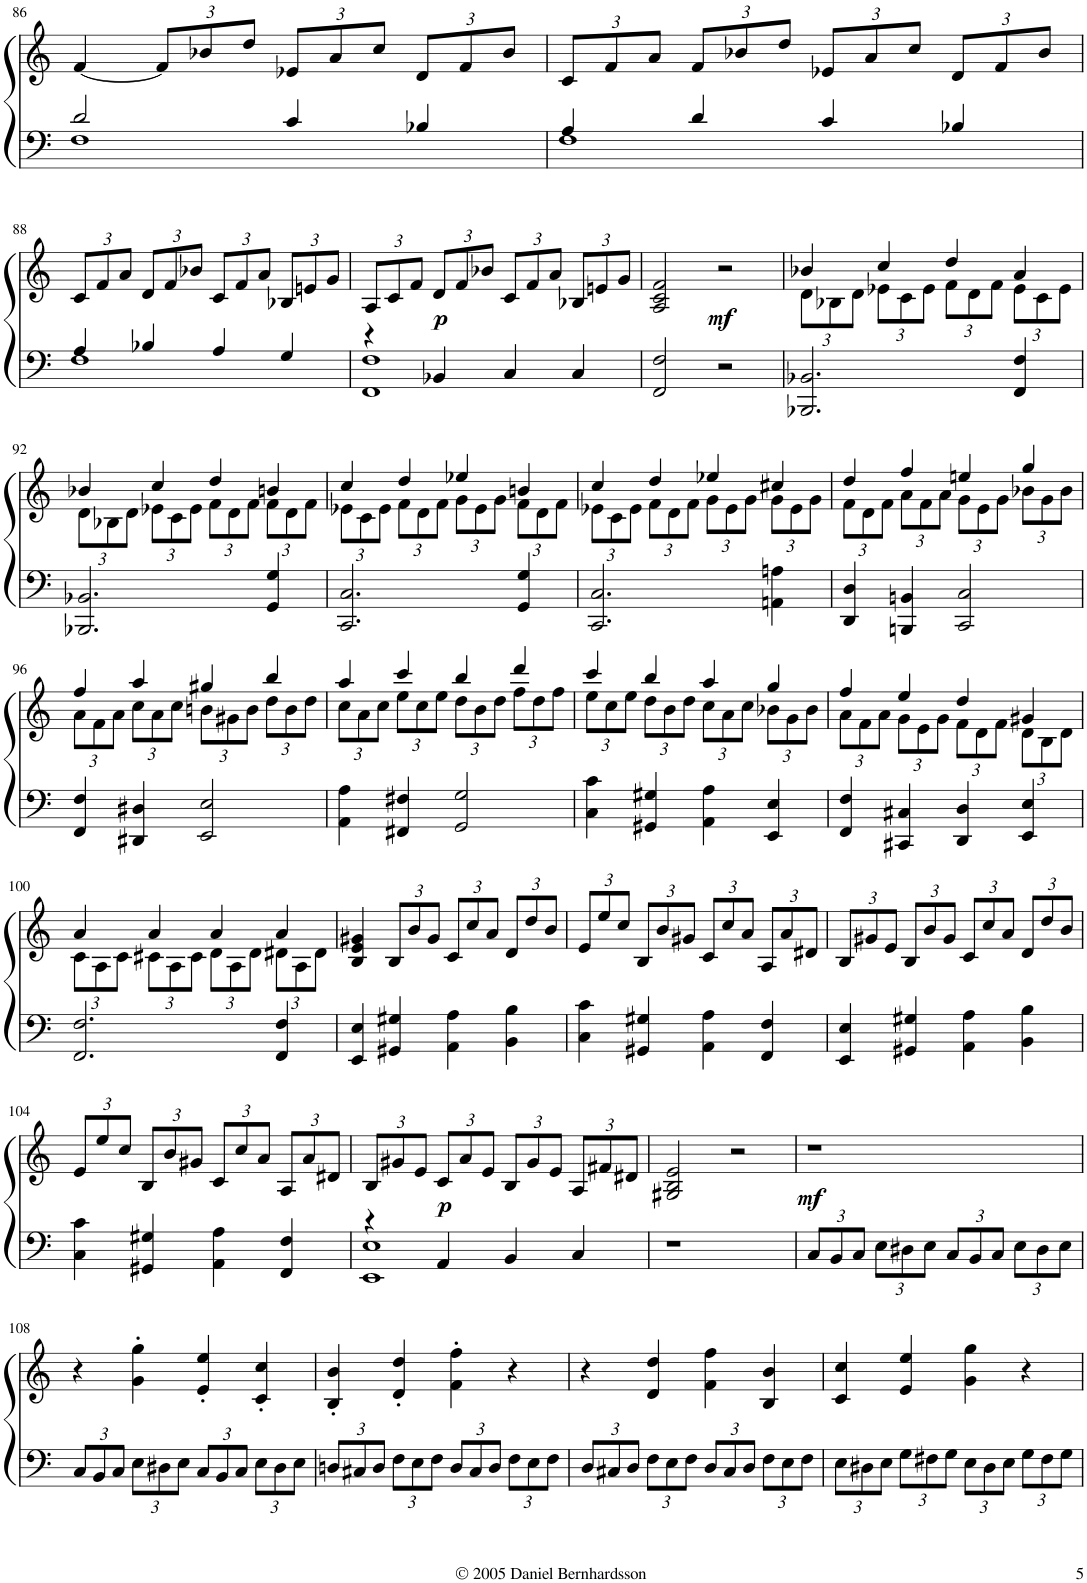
**kern	**kern	**dynam
*part1	*part1	*part1
*staff2	*staff1	*staff1/2
*I"Piano	*	*
*I'Pno.	*	*
!!LO:PB:g=z
*clefF4	*clefG2	*
*k[]	*k[]	*
*M4/4	*M4/4	*
*met(c)	*met(c)	*
=86	=86	=86
*^	*	*
2d/	1F	[4f/	.
*	*	*Xbrackettup	*
.	.	12f/L]	.
.	.	12b-X/	.
.	.	12dd/J	.
4c/	.	12e-X/L	.
.	.	12a/	.
.	.	12cc/J	.
4B-X/	.	12d/L	.
.	.	12f/	.
.	.	12b-/J	.
=87	=87	=87	=87
4A/	1F	12c/L	.
.	.	12f/	.
.	.	12a/J	.
4d/	.	12f/L	.
.	.	12b-X/	.
.	.	12dd/J	.
4c/	.	12e-X/L	.
.	.	12a/	.
.	.	12cc/J	.
4B-X/	.	12d/L	.
.	.	12f/	.
.	.	12b-/J	.
!!LO:LB:g=z
=88	=88	=88	=88
4A/	1F	12c/L	.
.	.	12f/	.
.	.	12a/J	.
4B-X/	.	12d/L	.
.	.	12f/	.
.	.	12b-X/J	.
4A/	.	12c/L	.
.	.	12f/	.
.	.	12a/J	.
4G/	.	12B-X/L	.
.	.	12en/	.
.	.	12g/J	.
=89	=89	=89	=89
4r	1FF 1F	12A/L	.
.	.	12c/	.
.	.	12f/J	.
!	!	!	!LO:DY:b
4BB-X/	.	12d/L	p
.	.	12f/	.
.	.	12b-X/J	.
4C/	.	12c/L	.
.	.	12f/	.
.	.	12a/J	.
4C/	.	12B-X/L	.
.	.	12en/	.
.	.	12g/J	.
*v	*v	*	*
=90	=90	=90
2FF/ 2F/	2A/ 2c/ 2f/	.
!	!	!LO:DY:b
2r	2r	mf
=91	=91	=91
*	*^	*
2.BBB-X/ 2.BB-X/	4b-X/	12d\L	.
.	.	12B-X\	.
.	.	12d\J	.
.	4cc/	12e-X\L	.
.	.	12c\	.
.	.	12e-\J	.
.	4dd/	12f\L	.
.	.	12d\	.
.	.	12f\J	.
4FF/ 4F/	4a/	12e-\L	.
.	.	12c\	.
.	.	12e-\J	.
!!LO:LB:g=z	!!
=92	=92	=92	=92
2.BBB-X/ 2.BB-X/	4b-X/	12d\L	.
.	.	12B-X\	.
.	.	12d\J	.
.	4cc/	12e-X\L	.
.	.	12c\	.
.	.	12e-\J	.
.	4dd/	12f\L	.
.	.	12d\	.
.	.	12f\J	.
4GG/ 4G/	4bn/	12f\L	.
.	.	12d\	.
.	.	12f\J	.
=93	=93	=93	=93
2.CC/ 2.C/	4cc/	12e-X\L	.
.	.	12c\	.
.	.	12e-\J	.
.	4dd/	12f\L	.
.	.	12d\	.
.	.	12f\J	.
.	4ee-X/	12g\L	.
.	.	12e-\	.
.	.	12g\J	.
4GG/ 4G/	4bn/	12f\L	.
.	.	12d\	.
.	.	12f\J	.
=94	=94	=94	=94
2.CC/ 2.C/	4cc/	12e-X\L	.
.	.	12c\	.
.	.	12e-\J	.
.	4dd/	12f\L	.
.	.	12d\	.
.	.	12f\J	.
.	4ee-X/	12g\L	.
.	.	12e-\	.
.	.	12g\J	.
4AAn\ 4An\	4cc#X/	12g\L	.
.	.	12e-\	.
.	.	12g\J	.
=95	=95	=95	=95
4DD/ 4D/	4dd/	12f\L	.
.	.	12d\	.
.	.	12f\J	.
4BBBn/ 4BBn/	4ff/	12a\L	.
.	.	12f\	.
.	.	12a\J	.
2CC/ 2C/	4een/	12g\L	.
.	.	12e\	.
.	.	12g\J	.
.	4gg/	12b-X\L	.
.	.	12g\	.
.	.	12b-\J	.
!!LO:LB:g=z	!!
=96	=96	=96	=96
4FF/ 4F/	4ff/	12a\L	.
.	.	12f\	.
.	.	12a\J	.
4DD#X/ 4D#X/	4aa/	12cc\L	.
.	.	12a\	.
.	.	12cc\J	.
2EE/ 2E/	4gg#X/	12bn\L	.
.	.	12g#X\	.
.	.	12b\J	.
.	4bb/	12dd\L	.
.	.	12b\	.
.	.	12dd\J	.
=97	=97	=97	=97
4AA\ 4A\	4aa/	12cc\L	.
.	.	12a\	.
.	.	12cc\J	.
4FF#X/ 4F#X/	4ccc/	12ee\L	.
.	.	12cc\	.
.	.	12ee\J	.
2GG/ 2G/	4bb/	12dd\L	.
.	.	12b\	.
.	.	12dd\J	.
.	4ddd/	12ff\L	.
.	.	12dd\	.
.	.	12ff\J	.
=98	=98	=98	=98
4C\ 4c\	4ccc/	12ee\L	.
.	.	12cc\	.
.	.	12ee\J	.
4GG#X/ 4G#X/	4bb/	12dd\L	.
.	.	12b\	.
.	.	12dd\J	.
4AA\ 4A\	4aa/	12cc\L	.
.	.	12a\	.
.	.	12cc\J	.
4EE/ 4E/	4gg/	12b-X\L	.
.	.	12g\	.
.	.	12b-\J	.
=99	=99	=99	=99
4FF/ 4F/	4ff/	12a\L	.
.	.	12f\	.
.	.	12a\J	.
4CC#X/ 4C#X/	4ee/	12g\L	.
.	.	12e\	.
.	.	12g\J	.
4DD/ 4D/	4dd/	12f\L	.
.	.	12d\	.
.	.	12f\J	.
4EE/ 4E/	4g#X/	12d\L	.
.	.	12B\	.
.	.	12d\J	.
!!LO:LB:g=z	!!
=100	=100	=100	=100
2.FF/ 2.F/	4a/	12c\L	.
.	.	12A\	.
.	.	12c\J	.
.	4a/	12c#X\L	.
.	.	12A\	.
.	.	12c#\J	.
.	4a/	12d\L	.
.	.	12A\	.
.	.	12d\J	.
4FF/ 4F/	4a/	12d#X\L	.
.	.	12A\	.
.	.	12d#\J	.
*	*v	*v	*
=101	=101	=101
4EE/ 4E/	4B/ 4e/ 4g#X/	.
4GG#X/ 4G#X/	12B/L	.
.	12b/	.
.	12g#/J	.
4AA\ 4A\	12c/L	.
.	12cc/	.
.	12a/J	.
4BB\ 4B\	12d/L	.
.	12dd/	.
.	12b/J	.
=102	=102	=102
4C\ 4c\	12e/L	.
.	12ee/	.
.	12cc/J	.
4GG#X/ 4G#X/	12B/L	.
.	12b/	.
.	12g#X/J	.
4AA\ 4A\	12c/L	.
.	12cc/	.
.	12a/J	.
4FF/ 4F/	12A/L	.
.	12a/	.
.	12d#X/J	.
=103	=103	=103
4EE/ 4E/	12B/L	.
.	12g#X/	.
.	12e/J	.
4GG#X/ 4G#X/	12B/L	.
.	12b/	.
.	12g#/J	.
4AA\ 4A\	12c/L	.
.	12cc/	.
.	12a/J	.
4BB\ 4B\	12d/L	.
.	12dd/	.
.	12b/J	.
!!LO:LB:g=z
=104	=104	=104
4C\ 4c\	12e/L	.
.	12ee/	.
.	12cc/J	.
4GG#X/ 4G#X/	12B/L	.
.	12b/	.
.	12g#X/J	.
4AA\ 4A\	12c/L	.
.	12cc/	.
.	12a/J	.
4FF/ 4F/	12A/L	.
.	12a/	.
.	12d#X/J	.
=105	=105	=105
*^	*	*
4r	1EE 1E	12B/L	.
.	.	12g#X/	.
.	.	12e/J	.
!	!	!	!LO:DY:b
4AA/	.	12c/L	p
.	.	12a/	.
.	.	12e/J	.
4BB/	.	12B/L	.
.	.	12g#/	.
.	.	12e/J	.
4C/	.	12A/L	.
.	.	12f#X/	.
.	.	12d#X/J	.
*v	*v	*	*
=106	=106	=106
1r	2G#X/ 2B/ 2e/	.
.	2r	.
=107	=107	=107
*Xbrackettup	*	*
!	!	!LO:DY:b
12C/L	1r	mf
12BB/	.	.
12C/J	.	.
12E\L	.	.
12D#X\	.	.
12E\J	.	.
12C/L	.	.
12BB/	.	.
12C/J	.	.
12E\L	.	.
12D#\	.	.
12E\J	.	.
!!LO:LB:g=z
=108	=108	=108
12C/L	4r	.
12BB/	.	.
12C/J	.	.
12E\L	4g\' 4gg\'	.
12D#X\	.	.
12E\J	.	.
12C/L	4e/' 4ee/'	.
12BB/	.	.
12C/J	.	.
12E\L	4c/' 4cc/'	.
12D#\	.	.
12E\J	.	.
=109	=109	=109
12Dn/L	4B/' 4b/'	.
12C#X/	.	.
12D/J	.	.
12F\L	4d/' 4dd/'	.
12E\	.	.
12F\J	.	.
12D/L	4f\' 4ff\'	.
12C#/	.	.
12D/J	.	.
12F\L	4r	.
12E\	.	.
12F\J	.	.
=110	=110	=110
12D/L	4r	.
12C#X/	.	.
12D/J	.	.
12F\L	4d/ 4dd/	.
12E\	.	.
12F\J	.	.
12D/L	4f\ 4ff\	.
12C#/	.	.
12D/J	.	.
12F\L	4B/ 4b/	.
12E\	.	.
12F\J	.	.
=111	=111	=111
12E\L	4c/ 4cc/	.
12D#X\	.	.
12E\J	.	.
12G\L	4e/ 4ee/	.
12F#X\	.	.
12G\J	.	.
12E\L	4g\ 4gg\	.
12D#\	.	.
12E\J	.	.
12G\L	4r	.
12F#\	.	.
12G\J	.	.
=	=	=
*-	*-	*-
